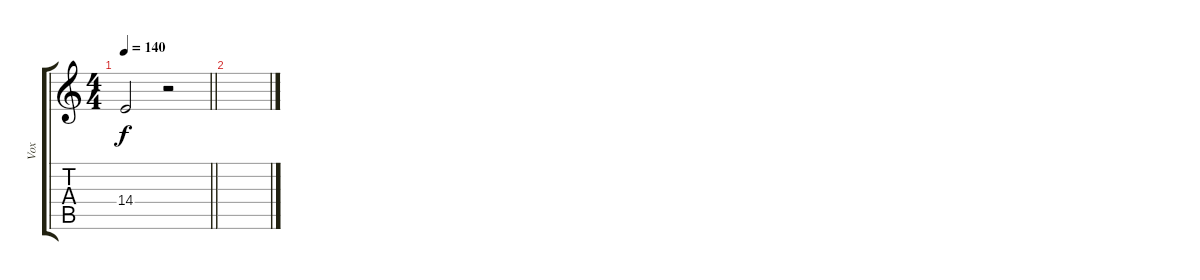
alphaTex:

\track ("Vox" "Vox") {instrument viola}
\staff {score tabs}
\tuning (E4 B3 G3 D3 A2 E2) {hide}
\ts (4 4)
\tempo 140
\clef g2
\barLineRight lightlight
\ks c
14.4{t}.2{dy f} r.2 |
\section ("" " ")
